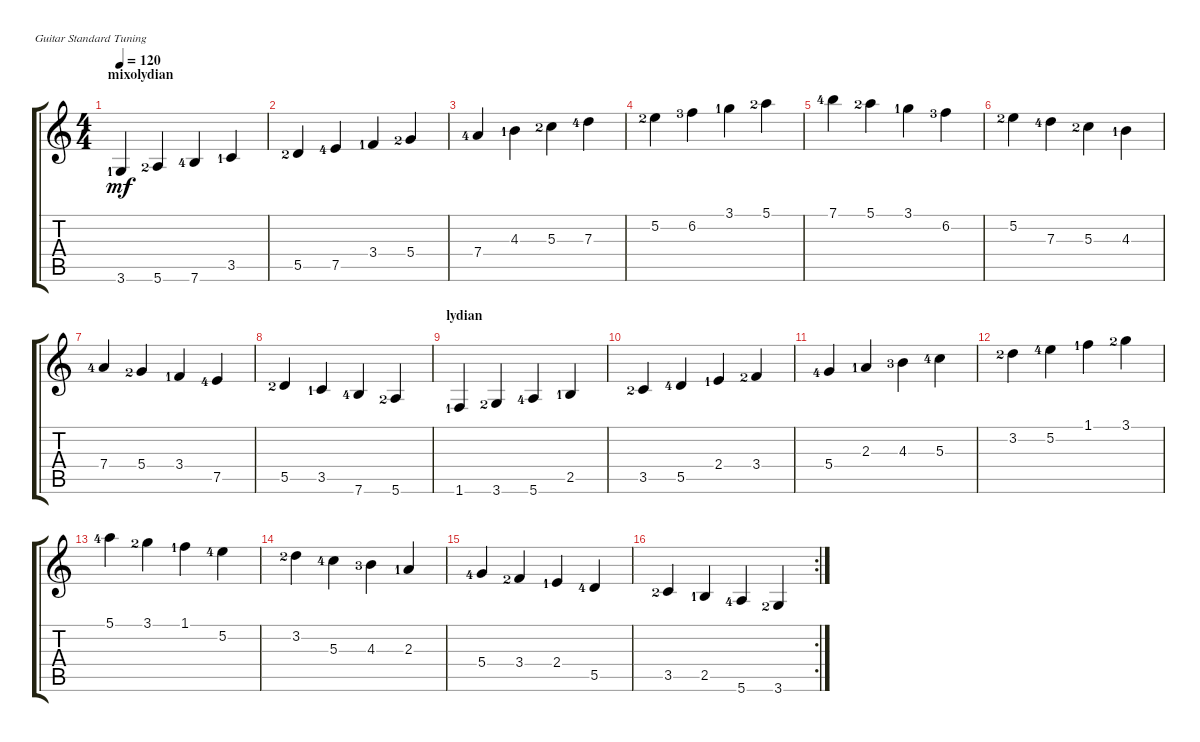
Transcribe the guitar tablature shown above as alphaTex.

\defaultSystemsLayout 4
\bracketExtendMode groupsimilarinstruments
\singleTrackTrackNamePolicy hidden
\multiTrackTrackNamePolicy hidden
\firstSystemTrackNameOrientation horizontal
\otherSystemsTrackNameOrientation horizontal
\track ("Electric Guitar" "E-Gt") {instrument electricguitarclean}
\staff {score tabs}
\tuning (E4 B3 G3 D3 A2 E2)
\ts (4 4)
\section ("" "mixolydian")
\tempo 120
\clef g2
\scale
0.25
\ks c
3.6{lf 2}.4{dy mf} 5.6{lf 3}.4 7.6{lf 5}.4 3.5{lf 2}.4 |
\scale
0.25 5.5{lf 3}.4 7.5{lf 5}.4 3.4{lf 2}.4 5.4{lf 3}.4 |
\scale
0.25 7.4{lf 5}.4 4.3{lf 2}.4 5.3{lf 3}.4 7.3{lf 5}.4 |
\scale
0.25 5.2{lf 3}.4 6.2{lf 4}.4 3.1{lf 2}.4 5.1{lf 3}.4 |
\scale
0.25 7.1{lf 5}.4 5.1{lf 3}.4 3.1{lf 2}.4 6.2{lf 4}.4 |
\scale
0.25 5.2{lf 3}.4 7.3{lf 5}.4 5.3{lf 3}.4 4.3{lf 2}.4 |
\scale
0.25 7.4{lf 5}.4 5.4{lf 3}.4 3.4{lf 2}.4 7.5{lf 5}.4 |
\scale
0.25 5.5{lf 3}.4 3.5{lf 2}.4 7.6{lf 5}.4 5.6{lf 3}.4 |
\section ("" "lydian")
\scale
0.25 1.6{lf 2}.4 3.6{lf 3}.4 5.6{lf 5}.4 2.5{lf 2}.4 |
\scale
0.25 3.5{lf 3}.4 5.5{lf 5}.4 2.4{lf 2}.4 3.4{lf 3}.4 |
\scale
0.25 5.4{lf 5}.4 2.3{lf 2}.4 4.3{lf 4}.4 5.3{lf 5}.4 |
\scale
0.25 3.2{lf 3}.4 5.2{lf 5}.4 1.1{lf 2}.4 3.1{lf 3}.4 |
\scale
0.246973 5.1{lf 5}.4 3.1{lf 3}.4 1.1{lf 2}.4 5.2{lf 5}.4 |
\scale
0.246973 3.2{lf 3}.4 5.3{lf 5}.4 4.3{lf 4}.4 2.3{lf 2}.4 |
\scale
0.246973 5.4{lf 5}.4 3.4{lf 3}.4 2.4{lf 2}.4 5.5{lf 5}.4 |
\rc 2
3.5{lf 3}.4 2.5{lf 2}.4 5.6{lf 5}.4 3.6{lf 3}.4
